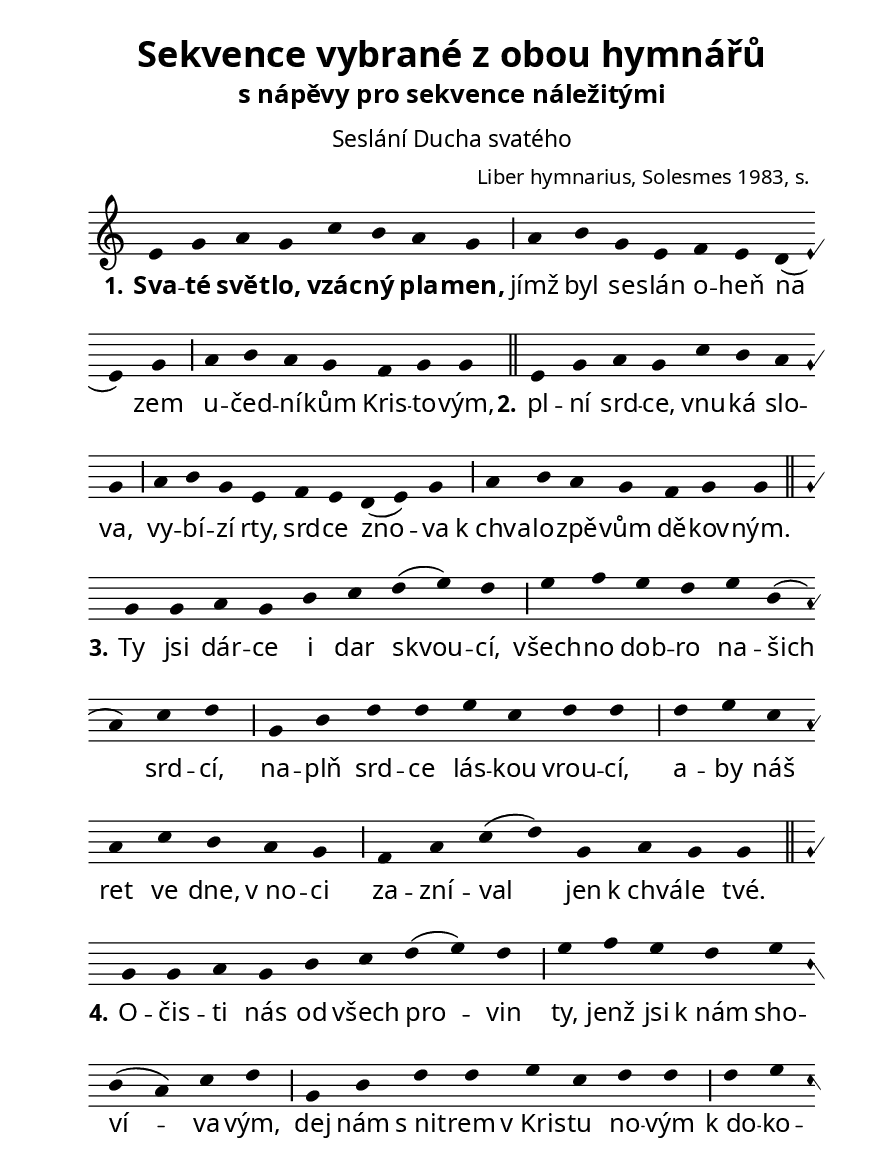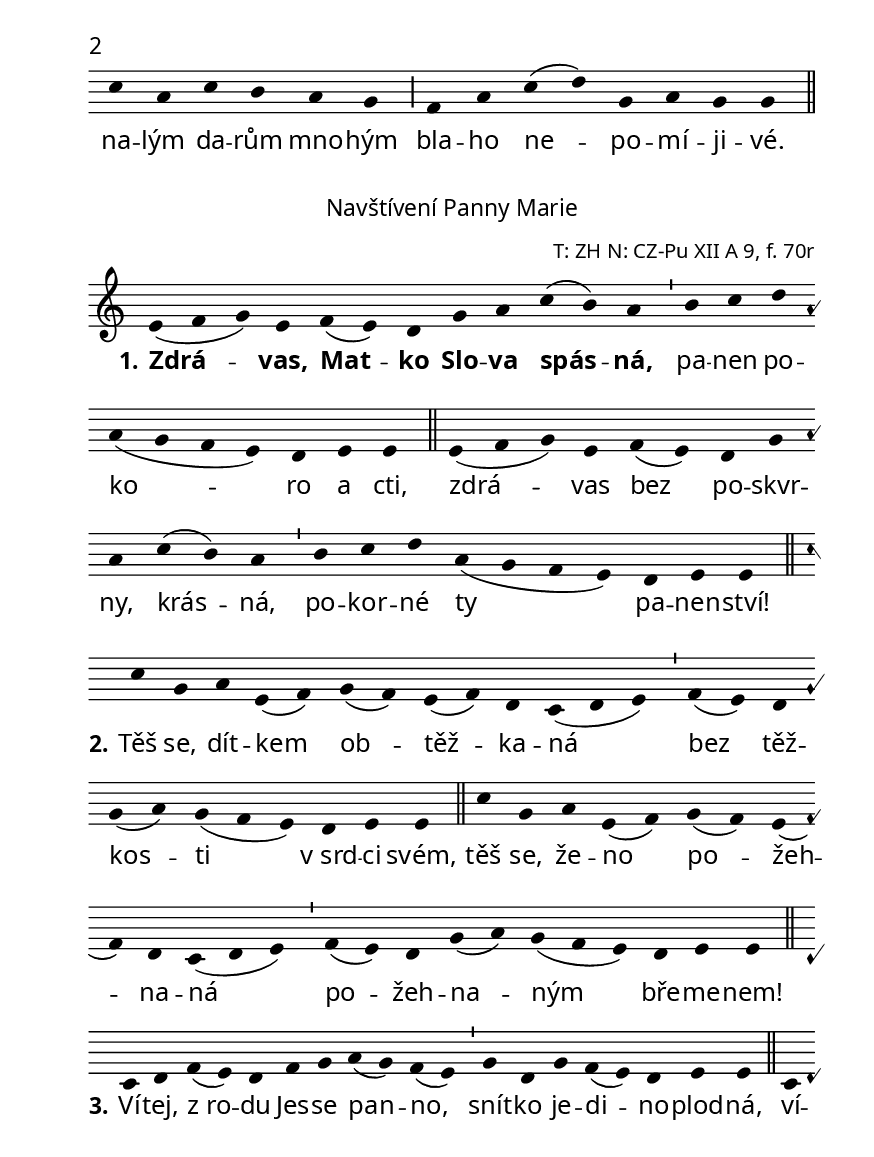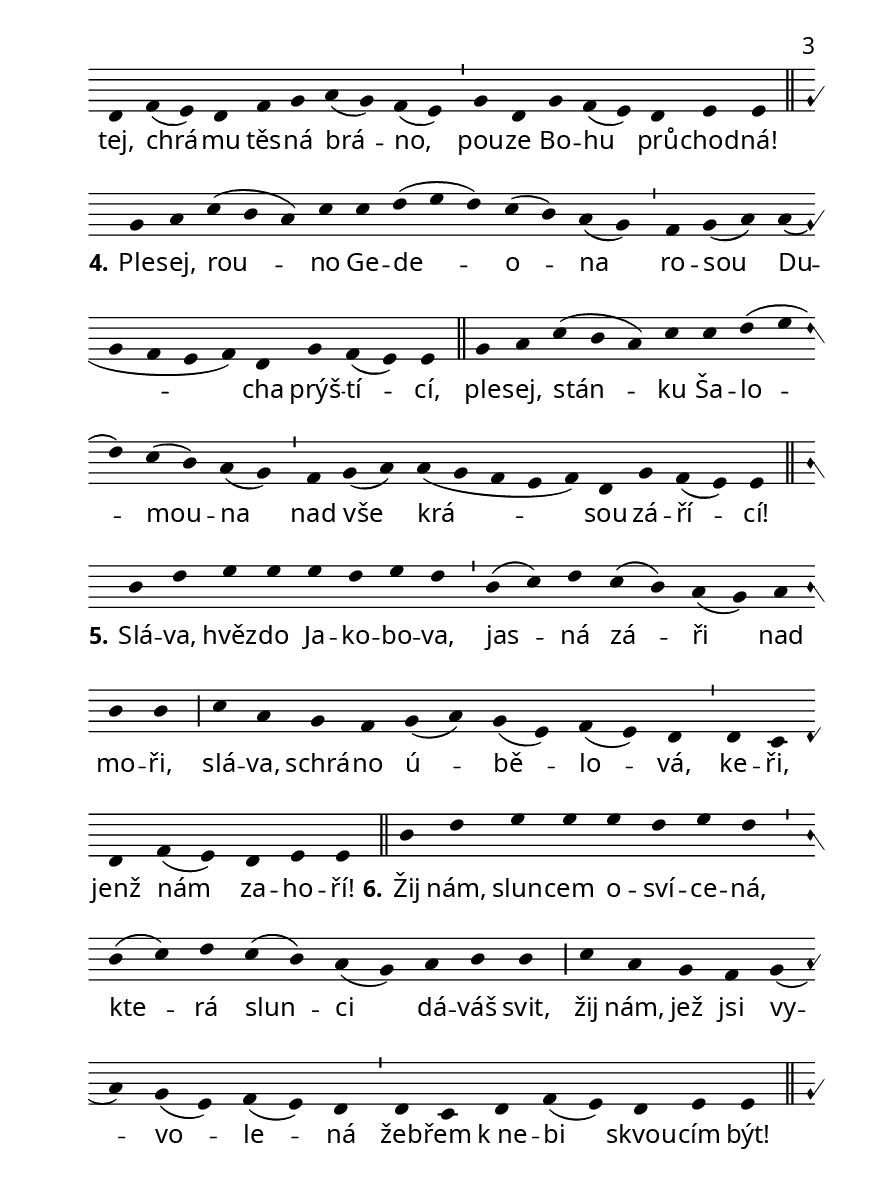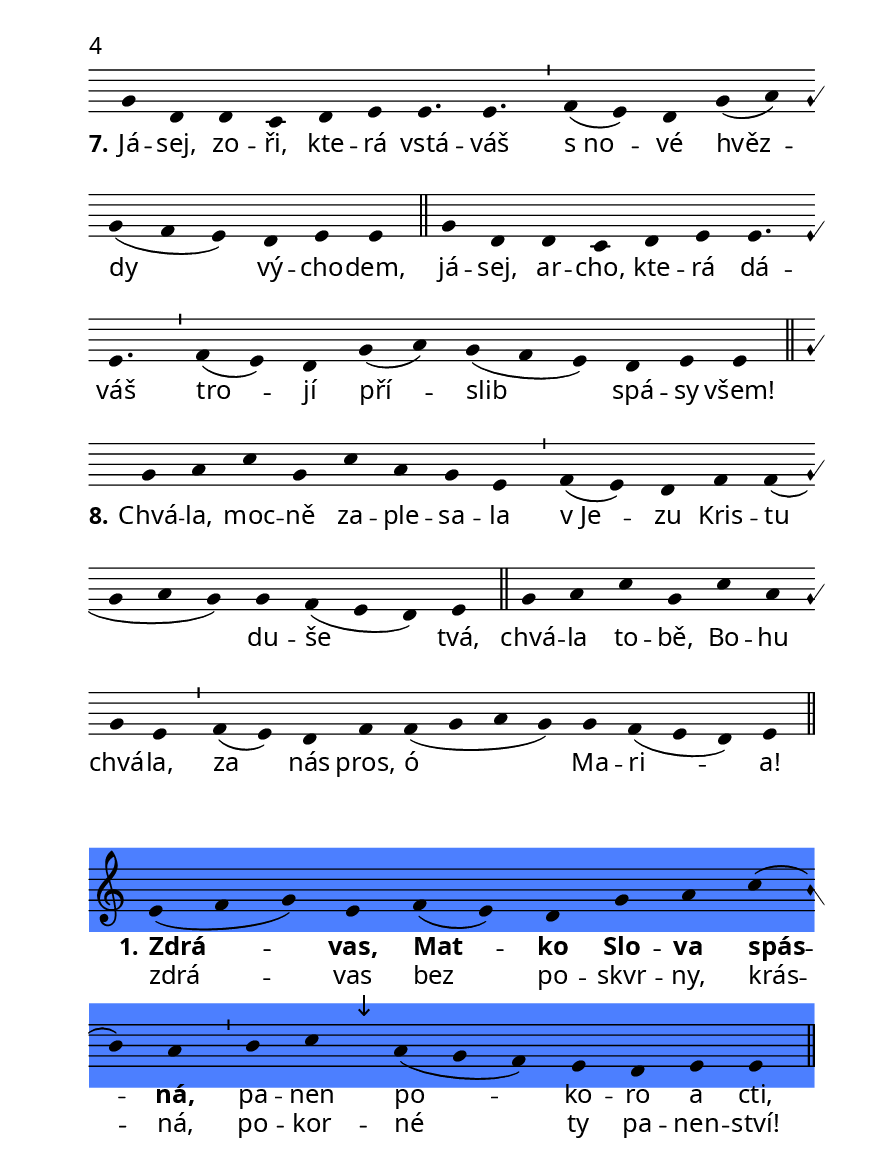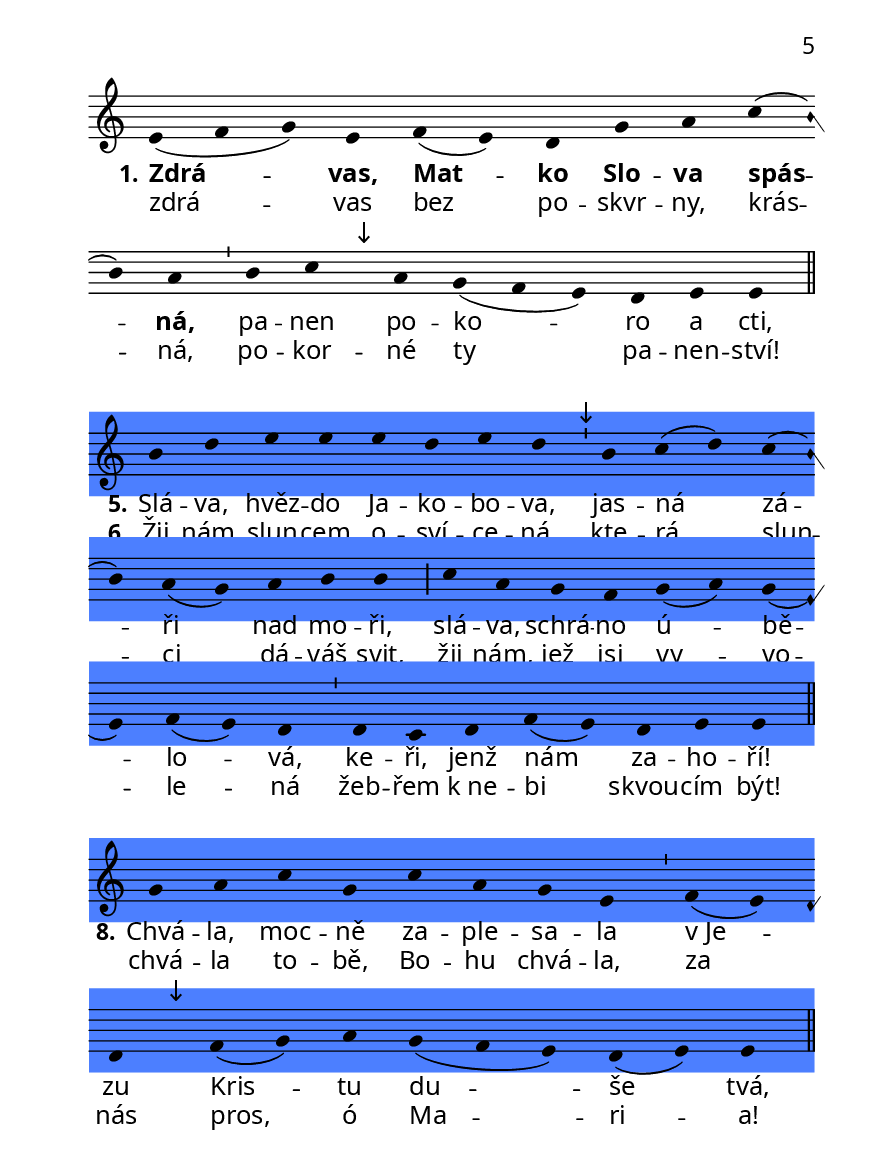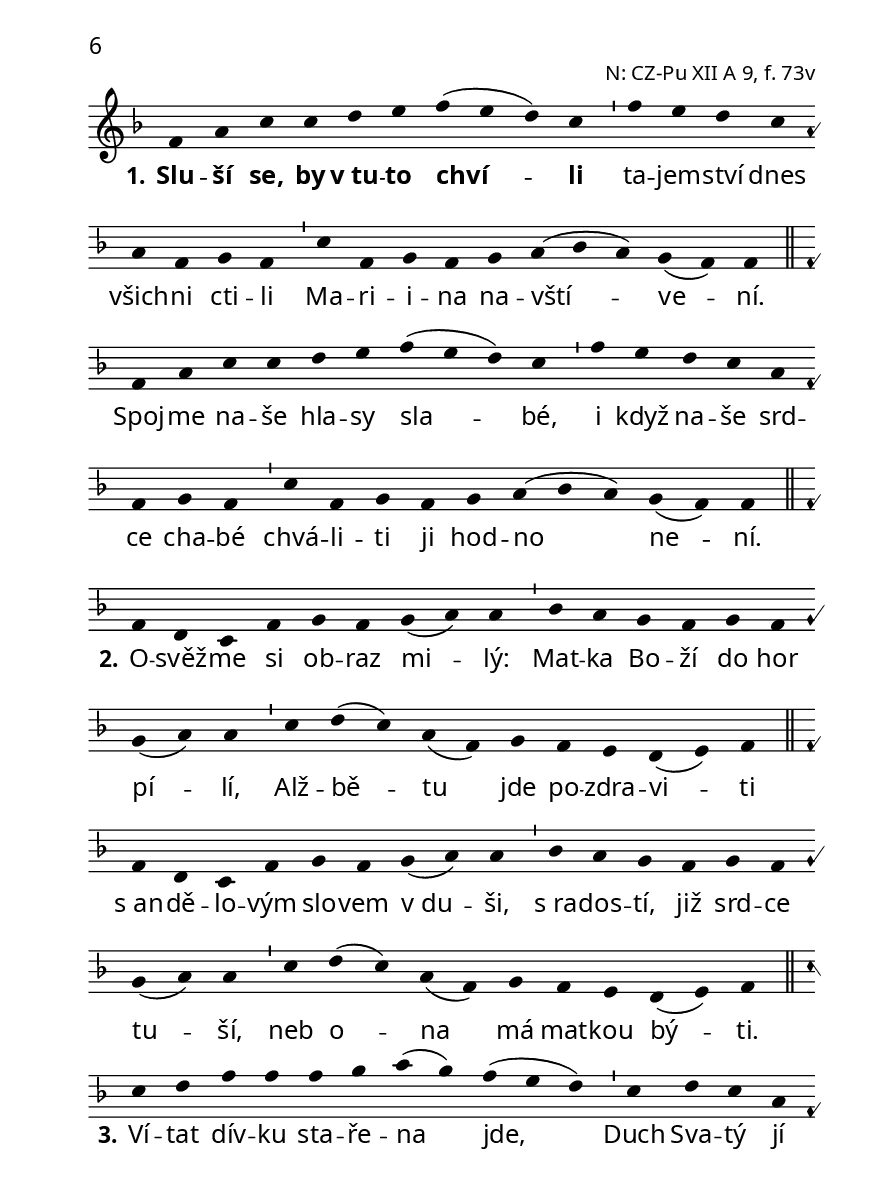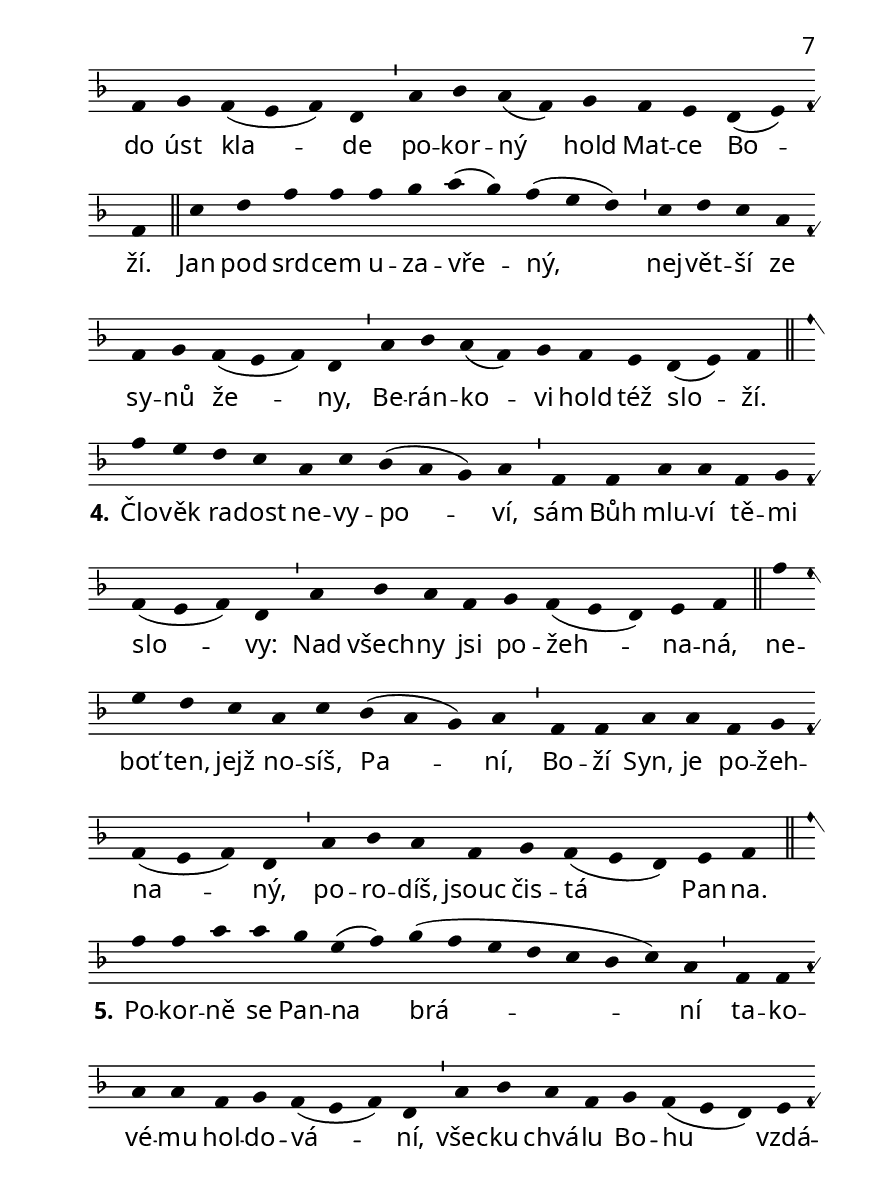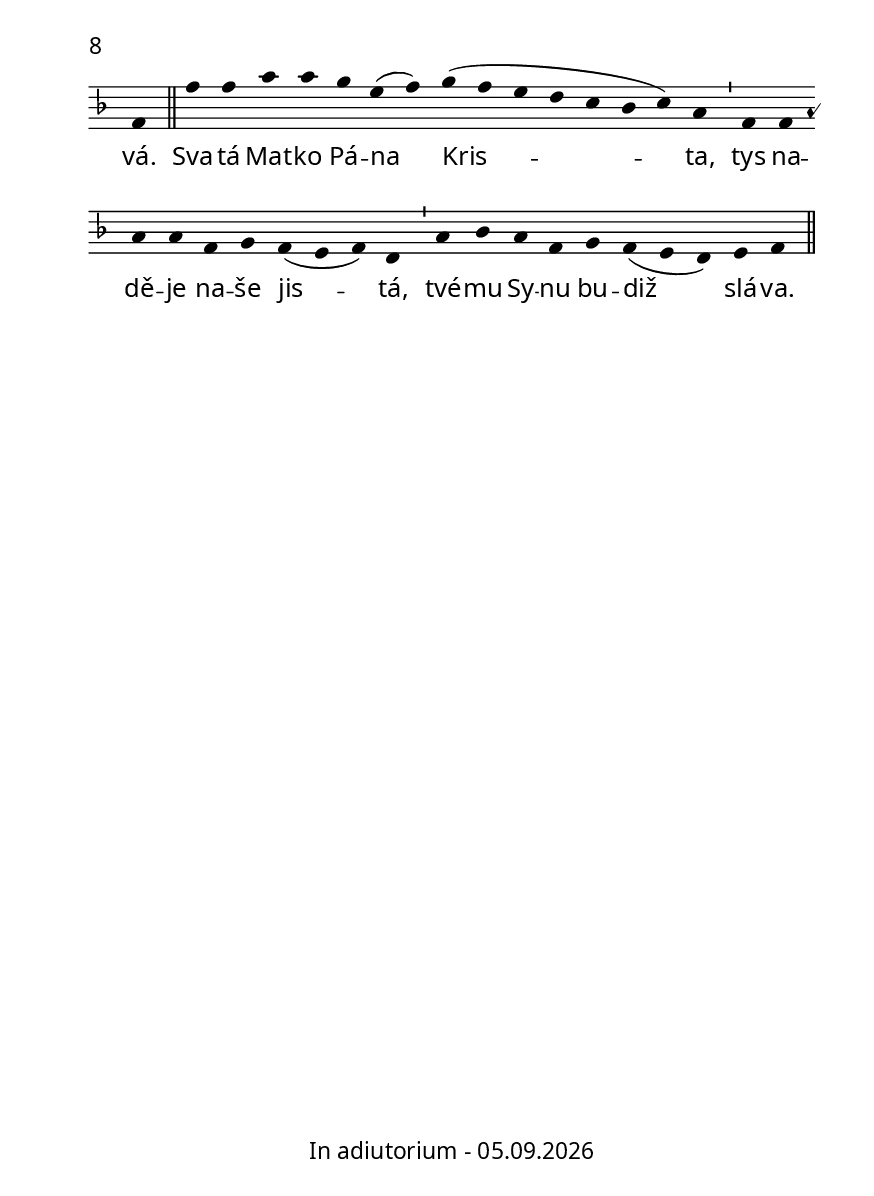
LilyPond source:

\version "2.18.0"

\include "../../spolecne.ly"
\version "2.18.0"
% page style similar to that of the official Czech Divine Office hymnal

\paper {
  #(set-paper-size "a5")

  top-margin = 1\cm
  bottom-margin = 1\cm
  right-margin = 1\cm
  left-margin = 1.5\cm
}

\layout {
  indent = 0\cm
  ragged-last = ##f

  \override BreathingSign.Y-offset = 1 % placement common in Czech hymnals
  % TODO: the usual Czech breathe sign shape
}

\header {
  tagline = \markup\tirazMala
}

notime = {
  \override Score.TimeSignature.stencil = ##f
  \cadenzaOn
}

\include "../../spolecne/variationes.ly"

\header {
  title = "Sekvence vybrané z obou hymnářů"
  subtitle = "s nápěvy pro sekvence náležitými"
}

#(define-markup-command (nadpisPrilezitost layout props arg) (markup?)
   (interpret-markup layout props
		     #{ \markup\fill-line{ "" #arg "" } #}))

dvoj =
#(define-music-function
  (stuff)
  (ly:music?)
  #{
    \repeat unfold 2 { #stuff }
    \break
  #})

lb = \lyricmode { \override Lyrics.LyricText.font-series = #'bold }
lunb = \lyricmode { \revert Lyrics.LyricText.font-series }



\markup\nadpisPrilezitost "Seslání Ducha svatého"

\score {
  \relative c' {
    \choralniRezim
    % 1 Lux
    \dvoj{
      e4 g a g c b a g \barMaior
      a b g e f e d( e) g \barMaior
      a b a g f g g \barFinalis
    }

    % sloky vynechany, cesky text je kratsi

    % 3 Tu qui dator
    \dvoj{
      g4 g a g b c d( e) d \barMaior
      e f e d e b( a) c d \barMaior
      g, b d d e c d d \barMaior
      d e c a c b a g \barMaior
      f a c( d) g, a g g \barFinalis
    }
  }
  \addlyrics {
    \set stanza = #"1."
    \lb Sva -- té svět -- lo, vzác -- ný pla -- men, \lunb
    jímž byl se -- slán o -- heň na zem
    u -- čed -- ní -- kům Kris -- to -- vým,

    \set stanza = #"2."
    pl -- ní srd -- ce, vnu -- ká slo -- va,
    vy -- bí -- zí rty, srd -- ce zno -- va
    k_chva -- lo -- zpě -- vům dě -- kov -- ným.

    \set stanza = #"3."
    Ty jsi dár -- ce i dar skvou -- cí,
    všech -- no dob -- ro na -- šich srd -- cí,
    na -- plň srd -- ce lás -- kou vrou -- cí,
    a -- by náš ret ve dne, v_no -- ci
    za -- zní -- val jen k_chvá -- le tvé.

    \set stanza = #"4."
    O -- čis -- ti nás od všech pro -- vin
    ty, jenž jsi k_nám sho -- ví -- va -- vým,
    dej nám s_nit -- rem v_Kris -- tu no -- vým
    k_do -- ko -- na -- lým da -- rům mno -- hým
    bla -- ho ne -- po -- mí -- ji -- vé.

    A -- men.
  }
  \header {
    occasio = "Seslání Ducha svatého, modlitba se čtením"
    fons_externus = "Liber hymnarius, Solesmes 1983, s. "
    id = "letnice-luxiucunda"
  }
}

\markup\nadpisPrilezitost "Navštívení Panny Marie"

\score {
  \relative c' {
    \choralniRezim
    % 1 Ave
    \dvoj{
      e4( f g) e f( e) d g a c( b) a \barMin
      b c d a( g f e) d e e \barFinalis
    }
    % 2 Gaude
    \dvoj{
      c'4 g a e( f) g( f) e( f) d c( d e) \barMin
      f( e) d g( a) g( f e) d e e \barFinalis
    }
    % 3 Salve
    \dvoj{
      c4 d f( e) d f g a( g) f( e) \barMin
      g d g f( e) d e e \barFinalis
    }
    % 4 Plaude
    \dvoj{
      g4 a c( b a) c c d( e d) c( b) a( g) \barMin
      f g( a) a( g f e f) d g f( e) e \barFinalis
    }
    % 5+6 Vale, Euge
    \dvoj{
      b' d e e e d e d \barMin
      b( c) d c( b) a( g) a b b \barMaior
      c a g f g( a) g( e) f( e) d \barMin
      d c d f( e) d e e \barFinalis
    }
    % 7 Pange
    \dvoj{
      g4 d d c d e e4. e \barMin
      f4( e) d g( a) g( f e) d e e \barFinalis
    }
    % 8 Eia
    \dvoj{
      g4 a c g c a g e \barMin
      f( e) d f f( g a g) g f( e d) e \barFinalis
    }
  }
  \addlyrics {
    \set stanza = #"1."
    \lb Zdrá -- vas, Mat -- ko Slo -- va spás -- ná, \lunb
    pa -- nen po -- ko -- ro a cti,
    zdrá -- vas bez po -- skvr -- ny, krás -- ná,
    po -- kor -- né ty pa -- nen -- ství!

    \set stanza = #"2."
    Těš se, dít -- kem ob -- těž -- ka -- ná
    bez těž -- kos -- ti v_srd -- ci svém,
    těš se, že -- no po -- žeh -- na -- ná
    po -- žeh -- na -- ným bře -- me -- nem!

    \set stanza = #"3."
    Ví -- tej, z_ro -- du Jes -- se pan -- no,
    snít -- ko je -- di -- no -- plod -- ná,
    ví -- tej, chrá -- mu těs -- ná brá -- no,
    pou -- ze Bo -- hu prů -- chod -- ná!

    \set stanza = #"4."
    Ple -- sej, rou -- no Ge -- de -- o -- na
    ro -- sou Du -- cha prýš -- tí -- cí,
    ple -- sej, stán -- ku Ša -- lo -- mou -- na
    nad vše krá -- sou zá -- ří -- cí!

    \set stanza = #"5."
    Slá -- va, hvěz -- do Ja -- ko -- bo -- va,
    jas -- ná zá -- ři nad mo -- ři,
    slá -- va, schrá -- no ú -- bě -- lo -- vá,
    ke -- ři, jenž nám za -- ho -- ří!

    \set stanza = #"6."
    Žij nám, slun -- cem o -- sví -- ce -- ná,
    kte -- rá slun -- ci dá -- váš svit,
    žij nám, jež jsi vy -- vo -- le -- ná
    žeb -- řem k_ne -- bi skvou -- cím být!

    \set stanza = #"7."
    Já -- sej, zo -- ři, kte -- rá vstá -- váš
    s_no -- vé hvěz -- dy vý -- cho -- dem,
    já -- sej, ar -- cho, kte -- rá dá -- váš
    tro -- jí pří -- slib spá -- sy všem!

    \set stanza = #"8."
    Chvá -- la, moc -- ně za -- ple -- sa -- la
    v_Je -- zu Kris -- tu du -- še tvá,
    chvá -- la to -- bě, Bo -- hu chvá -- la,
    za nás pros, ó Ma -- ri -- a!
  }
  \header {
    occasio = "Navštívení Panny Marie, ranní chvály"
    fons_externus = "T: ZH N: CZ-Pu XII A 9, f. 70r"
    metrum = "8.7.8.7"
    id = "navstiveni-ave"
  }
}

\score {
  \relative c' {
    \zvyraznovacModry
    \choralniRezim
    % 1 Ave
    e4( f g) e f( e) d g a c( b) a \barMin
    b c \mark\sipka a( g f) e d e e \barFinalis
  }
  \addlyrics {
    \set stanza = #"1."
    \lb Zdrá -- vas, Mat -- ko Slo -- va spás -- ná, \lunb
    pa -- nen po -- ko -- ro a cti,
  }
  \addlyrics {
    zdrá -- vas bez po -- skvr -- ny, krás -- ná,
    po -- kor -- né ty pa -- nen -- ství!
  }
}

\score {
  \relative c' {
    \choralniRezim
    % 1 Ave
    e4( f g) e f( e) d g a c( b) a \barMin
    b c \mark\sipka a g( f e) d e e \barFinalis
  }
  \addlyrics {
    \set stanza = #"1."
    \lb Zdrá -- vas, Mat -- ko Slo -- va spás -- ná, \lunb
    pa -- nen po -- ko -- ro a cti,
  }
  \addlyrics {
    zdrá -- vas bez po -- skvr -- ny, krás -- ná,
    po -- kor -- né ty pa -- nen -- ství!
  }
}

\score {
  \relative c' {
    \zvyraznovacModry
    \choralniRezim
    b' d e e e d e d \barMin
    \mark\sipka b c( d) c( b) a( g) a b b \barMaior % preusporadana melismata
    c a g f g( a) g( e) f( e) d \barMin
    d c d f( e) d e e \barFinalis
  }
  \addlyrics {
    \set stanza = #"5."
    Slá -- va, hvěz -- do Ja -- ko -- bo -- va,
    jas -- ná zá -- ři nad mo -- ři,
    slá -- va, schrá -- no ú -- bě -- lo -- vá,
    ke -- ři, jenž nám za -- ho -- ří!
  }
  \addlyrics {
    \set stanza = #"6."
    Žij nám, slun -- cem o -- sví -- ce -- ná,
    kte -- rá slun -- ci dá -- váš svit,
    žij nám, jež jsi vy -- vo -- le -- ná
    žeb -- řem k_ne -- bi skvou -- cím být!
  }
}

\score {
  \relative c'' {
    \zvyraznovacModry
    \choralniRezim
    % 8 Eia
    g4 a c g c a g e \barMin
    f( e) d \mark\sipka f( g) a g( f e) d( e) e \barFinalis
  }
  \addlyrics {
    \set stanza = #"8."
    Chvá -- la, moc -- ně za -- ple -- sa -- la
    v_Je -- zu Kris -- tu du -- še tvá,
  }
  \addlyrics {
    chvá -- la to -- bě, Bo -- hu chvá -- la,
    za nás pros, ó Ma -- ri -- a!
  }
}

\pageBreak

\score {
  \relative c' {
    \key f \major
    \choralniRezim
    % 1 Decet
    \dvoj{
      f4 a c c d e f( e d) c \barMin
      f e d c a f g f \barMin
      c' f, g f g a( bes a) g( f) f \barFinalis
    }
    % 2 Innovemus
    \dvoj{
      f4 d c f g f g( a) a \barMin
      bes a g f g f g( a) a \barMin
      c d( c) a( f) g f e d( e) f \barFinalis % nevychazeji slabiky, upravena melismata
    }
    % 3 Rem
    \dvoj{
      c'4 d f f f g a( g) f( e d) \barMin
      c d c a f g f( e f) d \barMin
      a' bes a( f) g f e d( e) f \barFinalis % nevychazeji slabiky, upravena melismata
    }
    % 4 Gaudet
    \dvoj{
      f'4 e d c a c bes( a g) a \barMin % nevychazeji slabiky, upravena melismata
      f f a a f g f( e f) d \barMin
      a' bes a f g f( e d) e f \barFinalis % nevychazeji slabiky, upravena melismata
    }
    % 5 Nequit
    \dvoj{
      f'4 f a a g e( f) g( f e d c bes c) a \barMin
      f f a a f g f( e f) d \barMin
      a' bes a f g f( e d) e f \barFinalis % nevychazeji slabiky, upravena melismata
    }

    % latinska sekvence pokracuje, ale cesky text je vycerpan
  }
  \addlyrics {
    \set stanza = #"1."
    \lb Slu -- ší se, by v_tu -- to chví -- li \lunb
    ta -- jem -- ství dnes všich -- ni cti -- li
    Ma -- ri -- i -- na na -- vští -- ve -- ní.

    Spoj -- me na -- še hla -- sy sla -- bé,
    i když na -- še srd -- ce cha -- bé
    chvá -- li -- ti ji hod -- no ne -- ní.

    \set stanza = #"2."
    O -- svěž -- me si ob -- raz mi -- lý:
    Mat -- ka Bo -- ží do hor pí -- lí,
    Alž -- bě -- tu jde po -- zdra -- vi -- ti

    s_an -- dě -- lo -- vým slo -- vem v_du -- ši,
    s_ra -- dos -- tí, již srd -- ce tu -- ší,
    neb o -- na má mat -- kou bý -- ti.

    \set stanza = #"3."
    Ví -- tat dív -- ku sta -- ře -- na jde,
    Duch Sva -- tý jí do úst kla -- de
    po -- kor -- ný hold Mat -- ce Bo -- ží.

    Jan pod srd -- cem u -- za -- vře -- ný,
    nej -- vět -- ší ze sy -- nů že -- ny,
    Be -- rán -- ko -- vi hold též slo -- ží.

    \set stanza = #"4."
    Člo -- věk ra -- dost ne -- vy -- po -- ví,
    sám Bůh mlu -- ví tě -- mi slo -- vy:
    Nad všech -- ny jsi po -- žeh -- na -- ná,

    ne -- boť ten, jejž no -- síš, Pa -- ní,
    Bo -- ží Syn, je po -- žeh -- na -- ný,
    po -- ro -- díš, jsouc čis -- tá Pan -- na.

    \set stanza = #"5."
    Po -- kor -- ně se Pan -- na brá -- ní
    ta -- ko -- vé -- mu hol -- do -- vá -- ní,
    všec -- ku chvá -- lu Bo -- hu vzdá -- vá.

    Sva -- tá Mat -- ko Pá -- na Kris -- ta,
    tys na -- dě -- je na -- še jis -- tá,
    tvé -- mu Sy -- nu bu -- diž slá -- va.
  }
  \header {
    occasio = "Navštívení Panny Marie, ranní chvály"
    fons_externus = "N: CZ-Pu XII A 9, f. 73v"
    id = "navstiveni-decet"
  }
}
